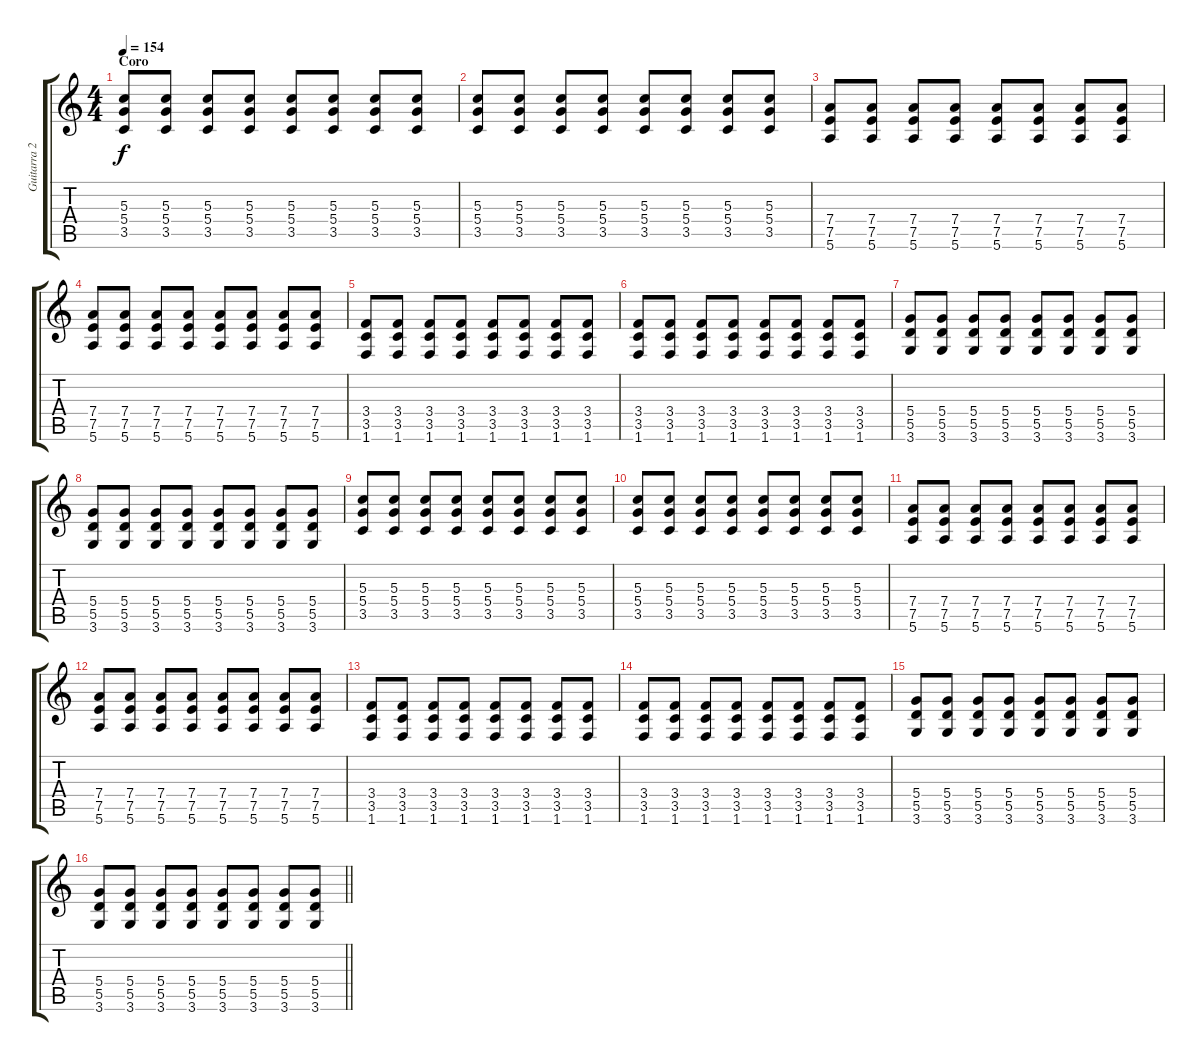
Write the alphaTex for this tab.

\track ("Guitarra 2" "Guitarra 2") {instrument overdrivenguitar}
\staff {score tabs}
\tuning (E4 B3 G3 D3 A2 E2) {hide}
\ts (4 4)
\section ("" "Coro")
\tempo 154
\clef g2
\ks c
(5.3 5.4 3.5).8{dy f volume 13 balance 13} (5.3 5.4 3.5).8 (5.3 5.4 3.5).8 (5.3 5.4 3.5).8 (5.3 5.4 3.5).8 (5.3 5.4 3.5).8 (5.3 5.4 3.5).8 (5.3 5.4 3.5).8 |
(5.3 5.4 3.5).8 (5.3 5.4 3.5).8 (5.3 5.4 3.5).8 (5.3 5.4 3.5).8 (5.3 5.4 3.5).8 (5.3 5.4 3.5).8 (5.3 5.4 3.5).8 (5.3 5.4 3.5).8 |
(7.4 7.5 5.6).8 (7.4 7.5 5.6).8 (7.4 7.5 5.6).8 (7.4 7.5 5.6).8 (7.4 7.5 5.6).8 (7.4 7.5 5.6).8 (7.4 7.5 5.6).8 (7.4 7.5 5.6).8 |
(7.4 7.5 5.6).8 (7.4 7.5 5.6).8 (7.4 7.5 5.6).8 (7.4 7.5 5.6).8 (7.4 7.5 5.6).8 (7.4 7.5 5.6).8 (7.4 7.5 5.6).8 (7.4 7.5 5.6).8 |
(3.4 3.5 1.6).8 (3.4 3.5 1.6).8 (3.4 3.5 1.6).8 (3.4 3.5 1.6).8 (3.4 3.5 1.6).8 (3.4 3.5 1.6).8 (3.4 3.5 1.6).8 (3.4 3.5 1.6).8 |
(3.4 3.5 1.6).8 (3.4 3.5 1.6).8 (3.4 3.5 1.6).8 (3.4 3.5 1.6).8 (3.4 3.5 1.6).8 (3.4 3.5 1.6).8 (3.4 3.5 1.6).8 (3.4 3.5 1.6).8 |
(5.4 5.5 3.6).8 (5.4 5.5 3.6).8 (5.4 5.5 3.6).8 (5.4 5.5 3.6).8 (5.4 5.5 3.6).8 (5.4 5.5 3.6).8 (5.4 5.5 3.6).8 (5.4 5.5 3.6).8 |
(5.4 5.5 3.6).8 (5.4 5.5 3.6).8 (5.4 5.5 3.6).8 (5.4 5.5 3.6).8 (5.4 5.5 3.6).8 (5.4 5.5 3.6).8 (5.4 5.5 3.6).8 (5.4 5.5 3.6).8 |
(5.3 5.4 3.5).8 (5.3 5.4 3.5).8 (5.3 5.4 3.5).8 (5.3 5.4 3.5).8 (5.3 5.4 3.5).8 (5.3 5.4 3.5).8 (5.3 5.4 3.5).8 (5.3 5.4 3.5).8 |
(5.3 5.4 3.5).8 (5.3 5.4 3.5).8 (5.3 5.4 3.5).8 (5.3 5.4 3.5).8 (5.3 5.4 3.5).8 (5.3 5.4 3.5).8 (5.3 5.4 3.5).8 (5.3 5.4 3.5).8 |
(7.4 7.5 5.6).8 (7.4 7.5 5.6).8 (7.4 7.5 5.6).8 (7.4 7.5 5.6).8 (7.4 7.5 5.6).8 (7.4 7.5 5.6).8 (7.4 7.5 5.6).8 (7.4 7.5 5.6).8 |
(7.4 7.5 5.6).8 (7.4 7.5 5.6).8 (7.4 7.5 5.6).8 (7.4 7.5 5.6).8 (7.4 7.5 5.6).8 (7.4 7.5 5.6).8 (7.4 7.5 5.6).8 (7.4 7.5 5.6).8 |
(3.4 3.5 1.6).8 (3.4 3.5 1.6).8 (3.4 3.5 1.6).8 (3.4 3.5 1.6).8 (3.4 3.5 1.6).8 (3.4 3.5 1.6).8 (3.4 3.5 1.6).8 (3.4 3.5 1.6).8 |
(3.4 3.5 1.6).8 (3.4 3.5 1.6).8 (3.4 3.5 1.6).8 (3.4 3.5 1.6).8 (3.4 3.5 1.6).8 (3.4 3.5 1.6).8 (3.4 3.5 1.6).8 (3.4 3.5 1.6).8 |
(5.4 5.5 3.6).8 (5.4 5.5 3.6).8 (5.4 5.5 3.6).8 (5.4 5.5 3.6).8 (5.4 5.5 3.6).8 (5.4 5.5 3.6).8 (5.4 5.5 3.6).8 (5.4 5.5 3.6).8 |
\barLineRight lightlight
(5.4 5.5 3.6).8 (5.4 5.5 3.6).8 (5.4 5.5 3.6).8 (5.4 5.5 3.6).8 (5.4 5.5 3.6).8 (5.4 5.5 3.6).8 (5.4 5.5 3.6).8 (5.4 5.5 3.6).8
